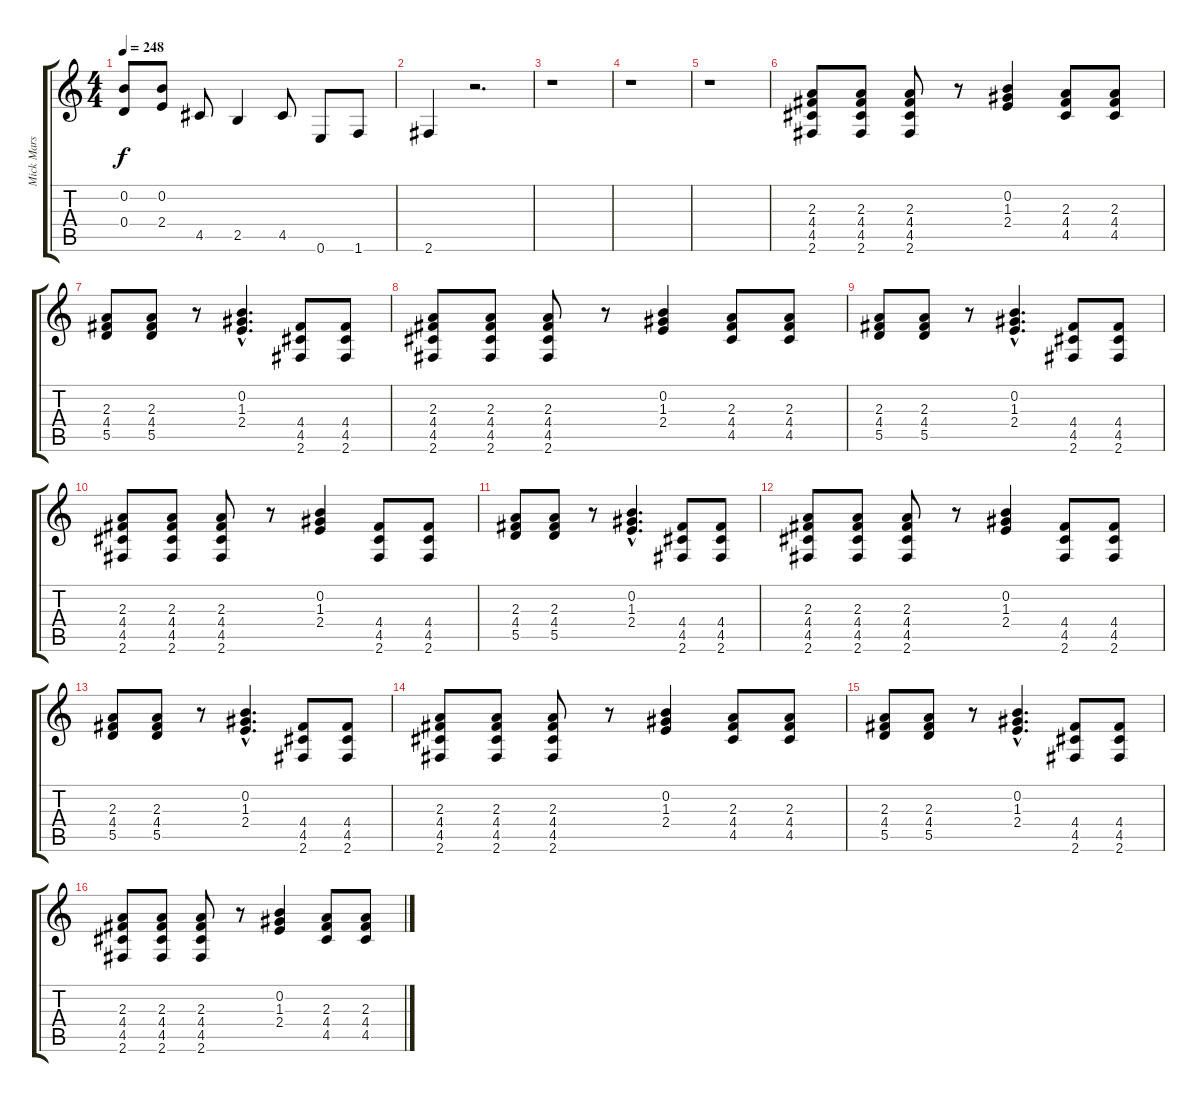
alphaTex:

\track ("Mick Mars" "Mick Mars") {instrument distortionguitar}
\staff {score tabs}
\tuning (E4 B3 G3 D3 A2 E2) {hide}
\ts (4 4)
\tempo 248
\clef g2
\ks c
(0.2 0.4).8{dy f} (0.2 2.4).8 4.5.8 2.5.4 4.5.8 0.6.8 1.6.8 |
2.6.4 r.2{d} |
r.1 |
r.1 |
r.1 |
(2.3 4.4 4.5 2.6).8 (2.3 4.4 4.5 2.6).8 (2.3 4.4 4.5 2.6).8 r.8 (0.2 1.3 2.4).4 (2.3 4.4 4.5).8 (2.3 4.4 4.5).8 |
(2.3 4.4 5.5).8 (2.3 4.4 5.5).8 r.8 (0.2{hac} 1.3{hac} 2.4{hac}).4{d} (4.4 4.5 2.6).8 (4.4 4.5 2.6).8 |
(2.3 4.4 4.5 2.6).8 (2.3 4.4 4.5 2.6).8 (2.3 4.4 4.5 2.6).8 r.8 (0.2 1.3 2.4).4 (2.3 4.4 4.5).8 (2.3 4.4 4.5).8 |
(2.3 4.4 5.5).8 (2.3 4.4 5.5).8 r.8 (0.2{hac} 1.3{hac} 2.4{hac}).4{d} (4.4 4.5 2.6).8 (4.4 4.5 2.6).8 |
(2.3 4.4 4.5 2.6).8 (2.3 4.4 4.5 2.6).8 (2.3 4.4 4.5 2.6).8 r.8 (0.2 1.3 2.4).4 (4.4 4.5 2.6).8 (4.4 4.5 2.6).8 |
(2.3 4.4 5.5).8 (2.3 4.4 5.5).8 r.8 (0.2{hac} 1.3{hac} 2.4{hac}).4{d} (4.4 4.5 2.6).8 (4.4 4.5 2.6).8 |
(2.3 4.4 4.5 2.6).8 (2.3 4.4 4.5 2.6).8 (2.3 4.4 4.5 2.6).8 r.8 (0.2 1.3 2.4).4 (4.4 4.5 2.6).8 (4.4 4.5 2.6).8 |
(2.3 4.4 5.5).8 (2.3 4.4 5.5).8 r.8 (0.2{hac} 1.3{hac} 2.4{hac}).4{d} (4.4 4.5 2.6).8 (4.4 4.5 2.6).8 |
(2.3 4.4 4.5 2.6).8 (2.3 4.4 4.5 2.6).8 (2.3 4.4 4.5 2.6).8 r.8 (0.2 1.3 2.4).4 (2.3 4.4 4.5).8 (2.3 4.4 4.5).8 |
(2.3 4.4 5.5).8 (2.3 4.4 5.5).8 r.8 (0.2{hac} 1.3{hac} 2.4{hac}).4{d} (4.4 4.5 2.6).8 (4.4 4.5 2.6).8 |
(2.3 4.4 4.5 2.6).8 (2.3 4.4 4.5 2.6).8 (2.3 4.4 4.5 2.6).8 r.8 (0.2 1.3 2.4).4 (2.3 4.4 4.5).8 (2.3 4.4 4.5).8
